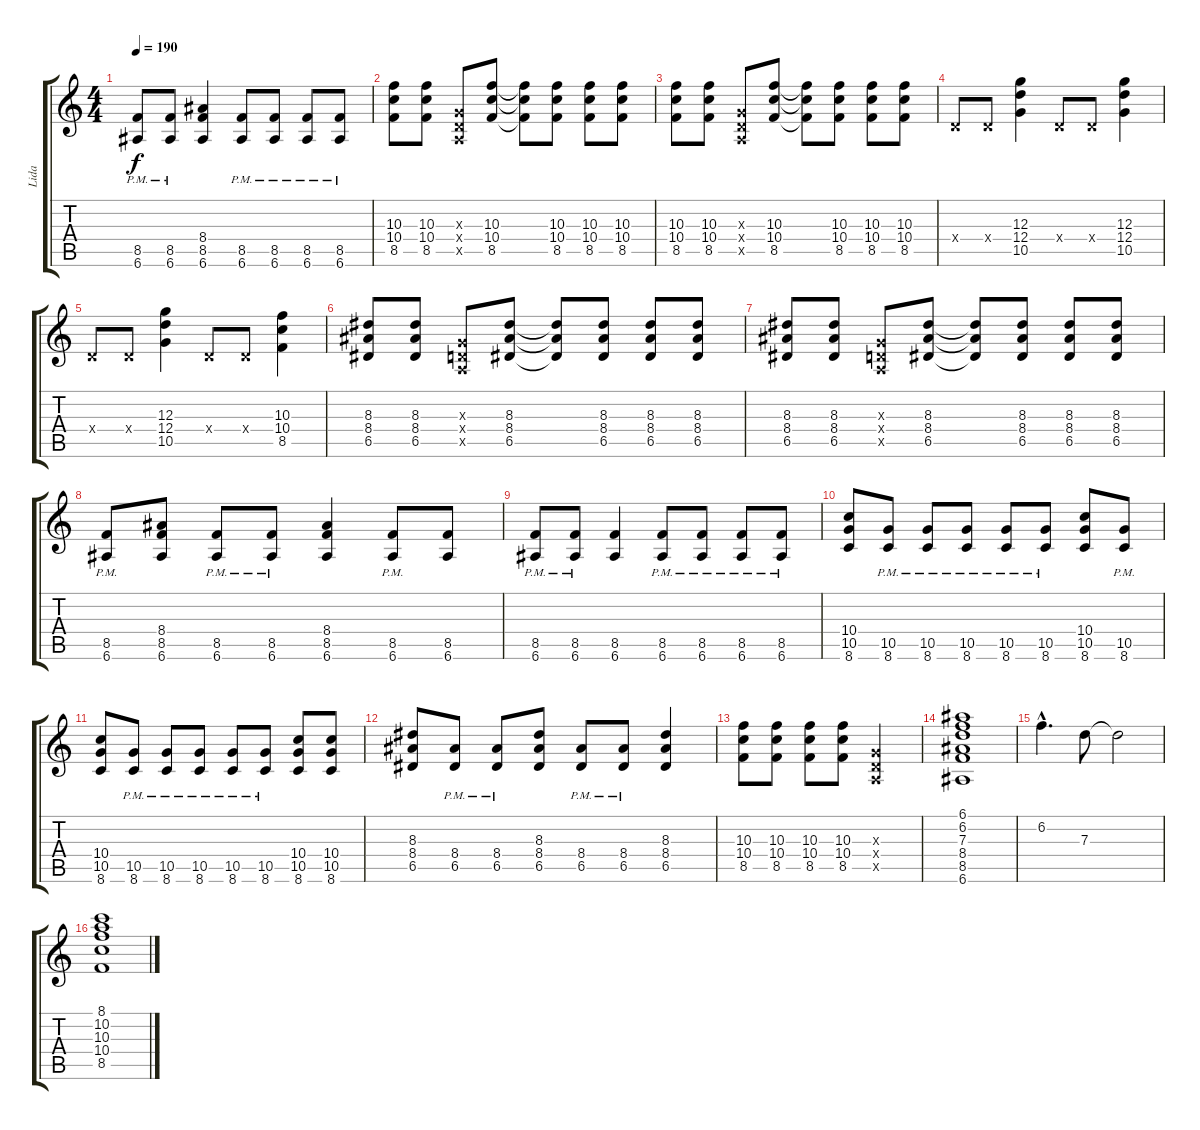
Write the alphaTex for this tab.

\track ("Lida" "Lida") {instrument distortionguitar}
\staff {score tabs}
\tuning (E4 B3 G3 D3 A2 E2) {hide}
\ts (4 4)
\tempo 190
\clef g2
\ks c
(8.5{pm} 6.6{pm}).8{dy f} (8.5{pm} 6.6{pm}).8 (8.4 8.5 6.6).4 (8.5{pm} 6.6{pm}).8 (8.5{pm} 6.6{pm}).8 (8.5{pm} 6.6{pm}).8 (8.5{pm} 6.6{pm}).8 |
(10.3 10.4 8.5).8 (10.3 10.4 8.5).8 (0.3{x} 0.4{x} 0.5{x}).8 (10.3 10.4 8.5).8 (10.3{t} 10.4{t} 8.5{t}).8 (10.3 10.4 8.5).8 (10.3 10.4 8.5).8 (10.3 10.4 8.5).8 |
(10.3 10.4 8.5).8 (10.3 10.4 8.5).8 (0.3{x} 0.4{x} 0.5{x}).8 (10.3 10.4 8.5).8 (10.3{t} 10.4{t} 8.5{t}).8 (10.3 10.4 8.5).8 (10.3 10.4 8.5).8 (10.3 10.4 8.5).8 |
0.4{x}.8 0.4{x}.8 (12.3 12.4 10.5).4 0.4{x}.8 0.4{x}.8 (12.3 12.4 10.5).4 |
0.4{x}.8 0.4{x}.8 (12.3 12.4 10.5).4 0.4{x}.8 0.4{x}.8 (10.3 10.4 8.5).4 |
(8.3 8.4 6.5).8 (8.3 8.4 6.5).8 (0.3{x} 0.4{x} 0.5{x}).8 (8.3 8.4 6.5).8 (8.3{t} 8.4{t} 6.5{t}).8 (8.3 8.4 6.5).8 (8.3 8.4 6.5).8 (8.3 8.4 6.5).8 |
(8.3 8.4 6.5).8 (8.3 8.4 6.5).8 (0.3{x} 0.4{x} 0.5{x}).8 (8.3 8.4 6.5).8 (8.3{t} 8.4{t} 6.5{t}).8 (8.3 8.4 6.5).8 (8.3 8.4 6.5).8 (8.3 8.4 6.5).8 |
(8.5{pm} 6.6{pm}).8 (8.4 8.5 6.6).8 (8.5{pm} 6.6{pm}).8 (8.5{pm} 6.6{pm}).8 (8.4 8.5 6.6).4 (8.5{pm} 6.6{pm}).8 (8.5 6.6).8 |
(8.5{pm} 6.6{pm}).8 (8.5{pm} 6.6{pm}).8 (8.5 6.6).4 (8.5{pm} 6.6{pm}).8 (8.5{pm} 6.6{pm}).8 (8.5{pm} 6.6{pm}).8 (8.5{pm} 6.6{pm}).8 |
(10.4 10.5 8.6).8 (10.5{pm} 8.6{pm}).8 (10.5{pm} 8.6{pm}).8 (10.5{pm} 8.6{pm}).8 (10.5{pm} 8.6{pm}).8 (10.5{pm} 8.6{pm}).8 (10.4 10.5 8.6).8 (10.5{pm} 8.6{pm}).8 |
(10.4 10.5 8.6).8 (10.5{pm} 8.6{pm}).8 (10.5{pm} 8.6{pm}).8 (10.5{pm} 8.6{pm}).8 (10.5{pm} 8.6{pm}).8 (10.5{pm} 8.6{pm}).8 (10.4 10.5 8.6).8 (10.4 10.5 8.6).8 |
(8.3 8.4 6.5).8 (8.4{pm} 6.5{pm}).8 (8.4{pm} 6.5{pm}).8 (8.3 8.4 6.5).8 (8.4{pm} 6.5{pm}).8 (8.4{pm} 6.5{pm}).8 (8.3 8.4 6.5).4 |
(10.3 10.4 8.5).8 (10.3 10.4 8.5).8 (10.3 10.4 8.5).8 (10.3 10.4 8.5).8 (0.3{x} 0.4{x} 0.5{x}).2 |
(6.1 6.2 7.3 8.4 8.5 6.6).1 |
6.2{hac}.4{d} 7.3.8 7.3{t}.2 |
(8.1 10.2 10.3 10.4 8.5).1
